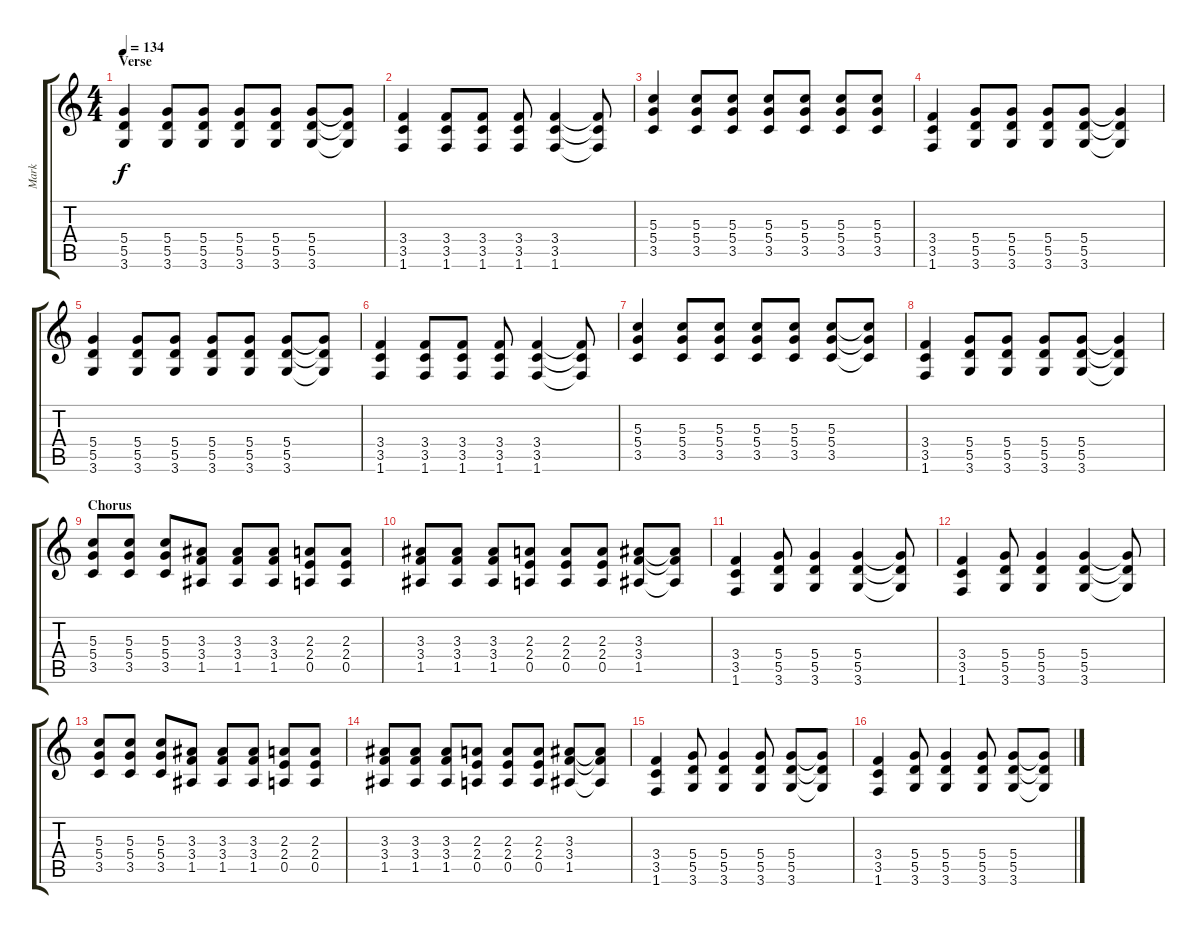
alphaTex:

\track ("Mark" "Mark") {instrument distortionguitar}
\staff {score tabs}
\tuning (E4 B3 G3 D3 A2 E2) {hide}
\ts (4 4)
\section ("" "Verse")
\tempo 134
\clef g2
\ks c
(5.4 5.5 3.6).4{dy f} (5.4 5.5 3.6).8 (5.4 5.5 3.6).8 (5.4 5.5 3.6).8 (5.4 5.5 3.6).8 (5.4 5.5 3.6).8 (5.4{t} 5.5{t} 3.6{t}).8 |
(3.4 3.5 1.6).4 (3.4 3.5 1.6).8 (3.4 3.5 1.6).8 (3.4 3.5 1.6).8 (3.4 3.5 1.6).4 (3.4{t} 3.5{t} 1.6{t}).8 |
(5.3 5.4 3.5).4 (5.3 5.4 3.5).8 (5.3 5.4 3.5).8 (5.3 5.4 3.5).8 (5.3 5.4 3.5).8 (5.3 5.4 3.5).8 (5.3 5.4 3.5).8 |
(3.4 3.5 1.6).4 (5.4 5.5 3.6).8 (5.4 5.5 3.6).8 (5.4 5.5 3.6).8 (5.4 5.5 3.6).8 (5.4{t} 5.5{t} 3.6{t}).4 |
(5.4 5.5 3.6).4 (5.4 5.5 3.6).8 (5.4 5.5 3.6).8 (5.4 5.5 3.6).8 (5.4 5.5 3.6).8 (5.4 5.5 3.6).8 (5.4{t} 5.5{t} 3.6{t}).8 |
(3.4 3.5 1.6).4 (3.4 3.5 1.6).8 (3.4 3.5 1.6).8 (3.4 3.5 1.6).8 (3.4 3.5 1.6).4 (3.4{t} 3.5{t} 1.6{t}).8 |
(5.3 5.4 3.5).4 (5.3 5.4 3.5).8 (5.3 5.4 3.5).8 (5.3 5.4 3.5).8 (5.3 5.4 3.5).8 (5.3 5.4 3.5).8 (5.3{t} 5.4{t} 3.5{t}).8 |
(3.4 3.5 1.6).4 (5.4 5.5 3.6).8 (5.4 5.5 3.6).8 (5.4 5.5 3.6).8 (5.4 5.5 3.6).8 (5.4{t} 5.5{t} 3.6{t}).4 |
\section ("" "Chorus")
(5.3 5.4 3.5).8 (5.3 5.4 3.5).8 (5.3 5.4 3.5).8 (3.3 3.4 1.5).8 (3.3 3.4 1.5).8 (3.3 3.4 1.5).8 (2.3 2.4 0.5).8 (2.3 2.4 0.5).8 |
(3.3 3.4 1.5).8 (3.3 3.4 1.5).8 (3.3 3.4 1.5).8 (2.3 2.4 0.5).8 (2.3 2.4 0.5).8 (2.3 2.4 0.5).8 (3.3 3.4 1.5).8 (3.3{t} 3.4{t} 1.5{t}).8 |
(3.4 3.5 1.6).4 (5.4 5.5 3.6).8 (5.4 5.5 3.6).4 (5.4 5.5 3.6).4 (5.4{t} 5.5{t} 3.6{t}).8 |
(3.4 3.5 1.6).4 (5.4 5.5 3.6).8 (5.4 5.5 3.6).4 (5.4 5.5 3.6).4 (5.4{t} 5.5{t} 3.6{t}).8 |
(5.3 5.4 3.5).8 (5.3 5.4 3.5).8 (5.3 5.4 3.5).8 (3.3 3.4 1.5).8 (3.3 3.4 1.5).8 (3.3 3.4 1.5).8 (2.3 2.4 0.5).8 (2.3 2.4 0.5).8 |
(3.3 3.4 1.5).8 (3.3 3.4 1.5).8 (3.3 3.4 1.5).8 (2.3 2.4 0.5).8 (2.3 2.4 0.5).8 (2.3 2.4 0.5).8 (3.3 3.4 1.5).8 (3.3{t} 3.4{t} 1.5{t}).8 |
(3.4 3.5 1.6).4 (5.4 5.5 3.6).8 (5.4 5.5 3.6).4 (5.4 5.5 3.6).8 (5.4 5.5 3.6).8 (5.4{t} 5.5{t} 3.6{t}).8 |
(3.4 3.5 1.6).4 (5.4 5.5 3.6).8 (5.4 5.5 3.6).4 (5.4 5.5 3.6).8 (5.4 5.5 3.6).8 (5.4{t} 5.5{t} 3.6{t}).8
